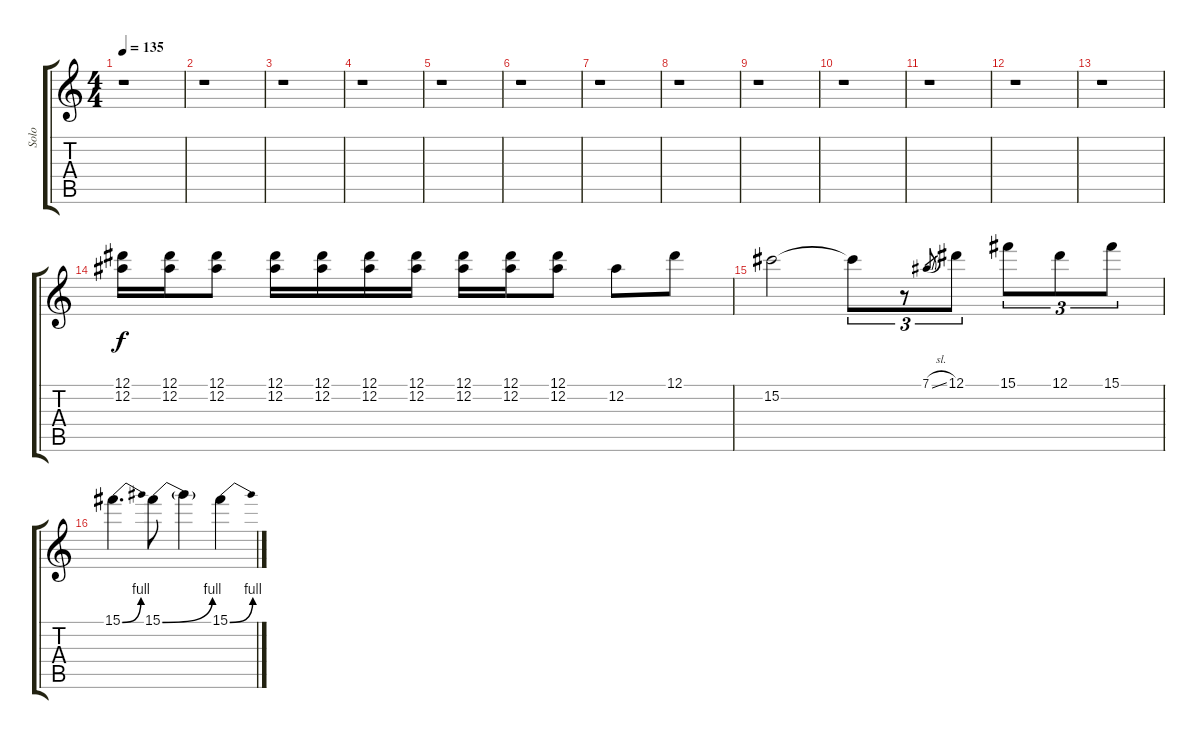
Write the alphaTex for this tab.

\track ("Solo" "Solo") {instrument distortionguitar}
\staff {score tabs}
\tuning (Eb4 Bb3 Gb3 Db3 Ab2 Eb2) {hide}
\ts (4 4)
\tempo 135
\clef g2
\ks c
r.1{dy f} |
r.1 |
r.1 |
r.1 |
r.1 |
r.1 |
r.1 |
r.1 |
r.1 |
r.1 |
r.1 |
r.1 |
r.1 |
(12.1 12.2).16 (12.1 12.2).16 (12.1 12.2).8 (12.1 12.2).16 (12.1 12.2).16 (12.1 12.2).16 (12.1 12.2).16 (12.1 12.2).16 (12.1 12.2).16 (12.1 12.2).8 12.2.8 12.1.8 |
15.2.2 15.2{t}.8{tu (3 2)} r.8{tu (3 2)} 7.1{sl}.8{gr} 12.1.8{tu (3 2)} 15.1.8{tu (3 2)} 12.1.8{tu (3 2)} 15.1.8{tu (3 2)} |
15.1{be (bend 0 0 60 4)}.4{d} 15.1{be (bend 0 0 60 4)}.8 15.1{t}.4 15.1{be (bend 0 0 60 4)}.4
